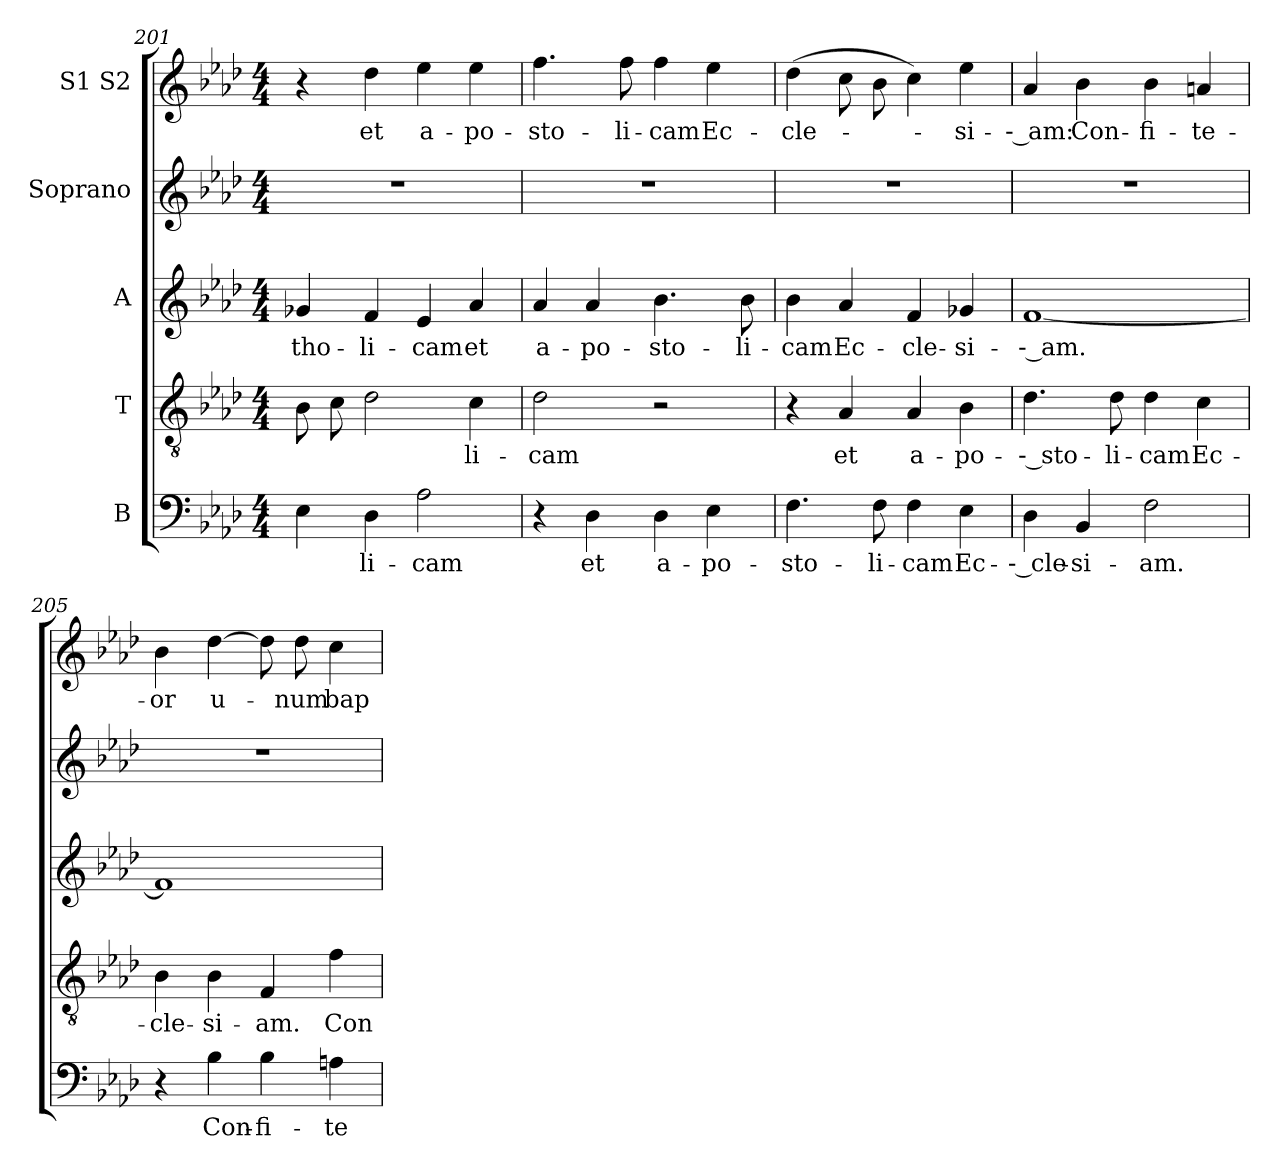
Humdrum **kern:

**kern	**text	**kern	**text	**kern	**text	**kern	**kern	**text
*part5	*part5	*part4	*part4	*part3	*part3	*part2	*part1	*part1
*staff5	*staff5	*staff4	*staff4	*staff3	*staff3	*staff2	*staff1	*staff1
*I"B	*	*I"T	*	*I"A	*	*I"Soprano	*I"S1 S2	*
*clefF4	*	*clefGv2	*	*clefG2	*	*clefG2	*clefG2	*
*	*	*ITrd7c12	*	*	*	*	*	*
*k[b-e-a-d-]	*	*k[b-e-a-d-]	*	*k[b-e-a-d-]	*	*k[b-e-a-d-]	*k[b-e-a-d-]	*
*f:	*	*f:	*	*f:	*	*f:	*f:	*
*M4/4	*	*M4/4	*	*M4/4	*	*M4/4	*M4/4	*
=201	=201	=201	=201	=201	=201	=201	=201	=201
!	!	!	!	!	!LO:LY:b:color=#000000	!	!	!
4E-i\	.	8BB-i\	.	4g-Xi/	-tho-	1r	4r	.
.	.	8Ci\	.	.	.	.	.	.
!	!LO:LY:b:color=#000000	!	!	!	!	!	!	!
!	!	!	!	!	!LO:LY:b:color=#000000	!	!	!
!	!	!	!	!	!	!	!	!LO:LY:b:color=#000000
4D-i\	-li-	2D-i\	.	4fi/	-li-	.	4dd-i\	et
!	!LO:LY:b:color=#000000	!	!	!	!	!	!	!
!	!	!	!	!	!LO:LY:b:color=#000000	!	!	!
!	!	!	!	!	!	!	!	!LO:LY:b:color=#000000
2A-i\	-cam	.	.	4e-i/	-cam	.	4ee-i\	a-
!	!	!	!LO:LY:b:color=#000000	!	!	!	!	!
!	!	!	!	!	!LO:LY:b:color=#000000	!	!	!
!	!	!	!	!	!	!	!	!LO:LY:b:color=#000000
.	.	4Ci\	-li-	4a-i/	et	.	4ee-i\	-po-
!!LO:PB:g=z
=202	=202	=202	=202	=202	=202	=202	=202	=202
!	!	!	!LO:LY:b:color=#000000	!	!	!	!	!
!	!	!	!	!	!LO:LY:b:color=#000000	!	!	!
!	!	!	!	!	!	!	!	!LO:LY:b:color=#000000
4r	.	2D-i\	-cam	4a-i/	a-	1r	4.ffi\	-sto-
!	!LO:LY:b:color=#000000	!	!	!	!	!	!	!
!	!	!	!	!	!LO:LY:b:color=#000000	!	!	!
4D-i\	et	.	.	4a-i/	-po-	.	.	.
!	!	!	!	!	!	!	!	!LO:LY:b:color=#000000
.	.	.	.	.	.	.	8ffi\	-li-
!	!LO:LY:b:color=#000000	!	!	!	!	!	!	!
!	!	!	!	!	!LO:LY:b:color=#000000	!	!	!
!	!	!	!	!	!	!	!	!LO:LY:b:color=#000000
4D-i\	a-	2r	.	4.b-i\	-sto-	.	4ffi\	-cam
!	!LO:LY:b:color=#000000	!	!	!	!	!	!	!
!	!	!	!	!	!	!	!	!LO:LY:b:color=#000000
4E-i\	-po-	.	.	.	.	.	4ee-i\	Ec-
!	!	!	!	!	!LO:LY:b:color=#000000	!	!	!
.	.	.	.	8b-i\	-li-	.	.	.
=203	=203	=203	=203	=203	=203	=203	=203	=203
!	!LO:LY:b:color=#000000	!	!	!	!	!	!	!
!	!	!	!	!	!LO:LY:b:color=#000000	!	!	!
!	!	!	!	!	!	!	!	!LO:LY:b:color=#000000
4.Fi\	-sto-	4r	.	4b-i\	-cam	1r	(4dd-i\	-cle-
!	!	!	!LO:LY:b:color=#000000	!	!	!	!	!
!	!	!	!	!	!LO:LY:b:color=#000000	!	!	!
.	.	4AA-i/	et	4a-i/	Ec-	.	8cci\	.
!	!LO:LY:b:color=#000000	!	!	!	!	!	!	!
8Fi\	-li-	.	.	.	.	.	8b-i\	.
!	!LO:LY:b:color=#000000	!	!	!	!	!	!	!
!	!	!	!LO:LY:b:color=#000000	!	!	!	!	!
!	!	!	!	!	!LO:LY:b:color=#000000	!	!	!
4Fi\	-cam	4AA-i/	a-	4fi/	-cle-	.	4cci\)	.
!	!LO:LY:b:color=#000000	!	!	!	!	!	!	!
!	!	!	!LO:LY:b:color=#000000	!	!	!	!	!
!	!	!	!	!	!LO:LY:b:color=#000000	!	!	!
!	!	!	!	!	!	!	!	!LO:LY:b:color=#000000
4E-i\	Ec-	4BB-i\	-po-	4g-Xi/	-si-	.	4ee-i\	-si-
=204	=204	=204	=204	=204	=204	=204	=204	=204
!	!LO:LY:b:color=#000000	!	!	!	!	!	!	!
!	!	!	!LO:LY:b:color=#000000	!	!	!	!	!
!	!	!	!	!	!LO:LY:b:color=#000000	!	!	!
!	!	!	!	!	!	!	!	!LO:LY:b:color=#000000
4D-i\	-- cle-	4.D-i\	-- sto-	[1fi	-- am.	1r	4a-i/	-- am:
!	!LO:LY:b:color=#000000	!	!	!	!	!	!	!
!	!	!	!	!	!	!	!	!LO:LY:b:color=#000000
4BB-i/	-si-	.	.	.	.	.	4b-i\	Con-
!	!	!	!LO:LY:b:color=#000000	!	!	!	!	!
.	.	8D-i\	-li-	.	.	.	.	.
!	!LO:LY:b:color=#000000	!	!	!	!	!	!	!
!	!	!	!LO:LY:b:color=#000000	!	!	!	!	!
!	!	!	!	!	!	!	!	!LO:LY:b:color=#000000
2Fi\	-am.	4D-i\	-cam	.	.	.	4b-i\	-fi-
!	!	!	!LO:LY:b:color=#000000	!	!	!	!	!
!	!	!	!	!	!	!	!	!LO:LY:b:color=#000000
.	.	4Ci\	Ec-	.	.	.	4ani/	-te-
=205	=205	=205	=205	=205	=205	=205	=205	=205
!	!	!	!LO:LY:b:color=#000000	!	!	!	!	!
!	!	!	!	!	!	!	!	!LO:LY:b:color=#000000
4r	.	4BB-i\	-cle-	1fi]	.	1r	4b-i\	-or
!	!LO:LY:b:color=#000000	!	!	!	!	!	!	!
!	!	!	!LO:LY:b:color=#000000	!	!	!	!	!
!	!	!	!	!	!	!	!	!LO:LY:b:color=#000000
4B-i\	Con-	4BB-i\	-si-	.	.	.	[4dd-i\	u-
!	!LO:LY:b:color=#000000	!	!	!	!	!	!	!
!	!	!	!LO:LY:b:color=#000000	!	!	!	!	!
4B-i\	-fi-	4FFi/	-am.	.	.	.	8dd-i\]	.
!	!	!	!	!	!	!	!	!LO:LY:b:color=#000000
.	.	.	.	.	.	.	8dd-i\	-num
!	!LO:LY:b:color=#000000	!	!	!	!	!	!	!
!	!	!	!LO:LY:b:color=#000000	!	!	!	!	!
!	!	!	!	!	!	!	!	!LO:LY:b:color=#000000
4Ani\	-te-	4Fi\	Con-	.	.	.	4cci\	bap-
=	=	=	=	=	=	=	=	=
*-	*-	*-	*-	*-	*-	*-	*-	*-
